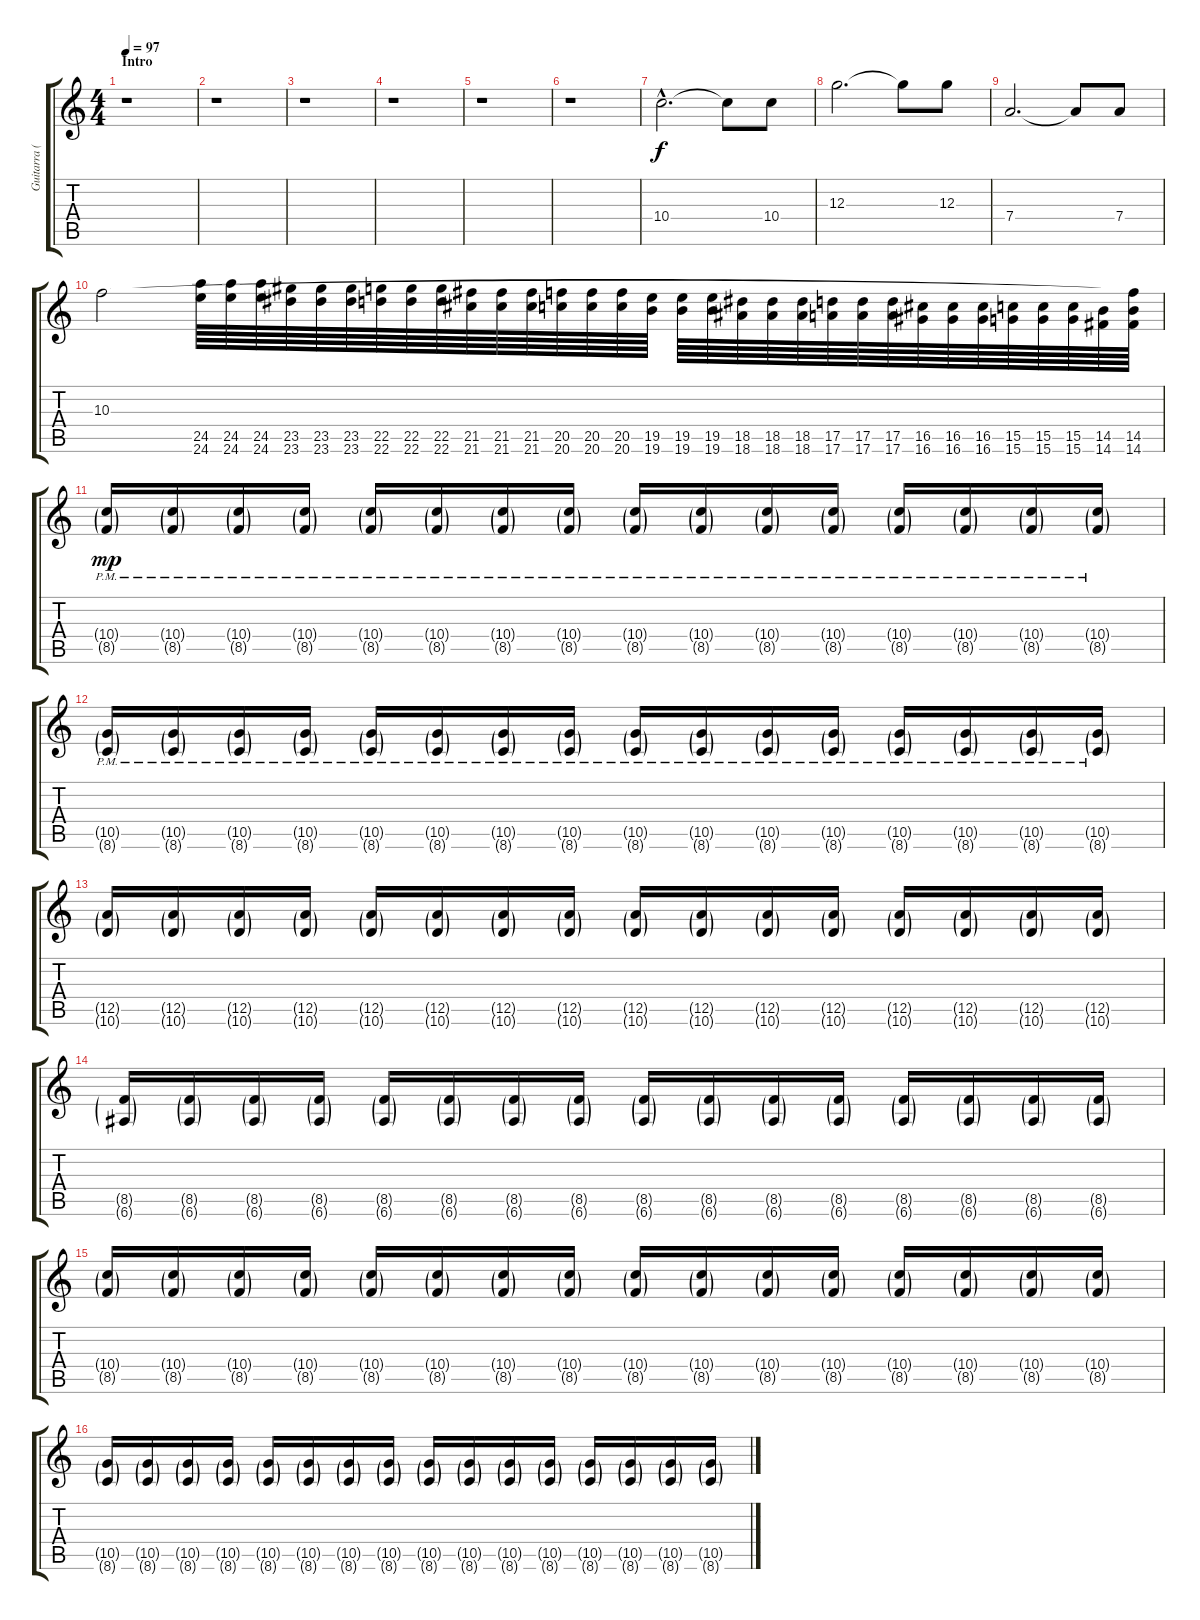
\track ("Guitarra (Indio)" "Guitarra (") {instrument distortionguitar}
\staff {score tabs}
\tuning (E4 B3 G3 D3 A2 E2) {hide}
\ts (4 4)
\section ("" "Intro")
\tempo 97
\clef g2
\ks c
r.1{dy f instrument distortionguitar} |
r.1 |
r.1 |
r.1 |
r.1 |
r.1 |
10.4{hac}.2{d} 10.4{t}.8 10.4.8 |
12.3.2{d} 12.3{t}.8 12.3.8 |
7.4.2{d} 7.4{t}.8 7.4.8 |
10.3.2 (24.5 24.6).64 (24.5 24.6).64 (24.5 24.6).64 (23.5 23.6).64 (23.5 23.6).64 (23.5 23.6).64 (22.5 22.6).64 (22.5 22.6).64 (22.5 22.6).64 (21.5 21.6).64 (21.5 21.6).64 (21.5 21.6).64 (20.5 20.6).64 (20.5 20.6).64 (20.5 20.6).64 (19.5 19.6).64 (19.5 19.6).64 (19.5 19.6).64 (18.5 18.6).64 (18.5 18.6).64 (18.5 18.6).64 (17.5 17.6).64 (17.5 17.6).64 (17.5 17.6).64 (16.5 16.6).64 (16.5 16.6).64 (16.5 16.6).64 (15.5 15.6).64 (15.5 15.6).64 (15.5 15.6).64 (14.5 14.6).64 (10.3{t} 14.5 14.6).64 |
(10.4{g pm} 8.5{g pm}).16{dy mp volume 9 instrument electricguitarmuted} (10.4{g pm} 8.5{g pm}).16 (10.4{g pm} 8.5{g pm}).16 (10.4{g pm} 8.5{g pm}).16 (10.4{g pm} 8.5{g pm}).16 (10.4{g pm} 8.5{g pm}).16 (10.4{g pm} 8.5{g pm}).16 (10.4{g pm} 8.5{g pm}).16 (10.4{g pm} 8.5{g pm}).16 (10.4{g pm} 8.5{g pm}).16 (10.4{g pm} 8.5{g pm}).16 (10.4{g pm} 8.5{g pm}).16 (10.4{g pm} 8.5{g pm}).16 (10.4{g pm} 8.5{g pm}).16 (10.4{g pm} 8.5{g pm}).16 (10.4{g pm} 8.5{g pm}).16 |
(10.5{g pm} 8.6{g pm}).16 (10.5{g pm} 8.6{g pm}).16 (10.5{g pm} 8.6{g pm}).16 (10.5{g pm} 8.6{g pm}).16 (10.5{g pm} 8.6{g pm}).16 (10.5{g pm} 8.6{g pm}).16 (10.5{g pm} 8.6{g pm}).16 (10.5{g pm} 8.6{g pm}).16 (10.5{g pm} 8.6{g pm}).16 (10.5{g pm} 8.6{g pm}).16 (10.5{g pm} 8.6{g pm}).16 (10.5{g pm} 8.6{g pm}).16 (10.5{g pm} 8.6{g pm}).16 (10.5{g pm} 8.6{g pm}).16 (10.5{g pm} 8.6{g pm}).16 (10.5{g pm} 8.6{g pm}).16 |
(12.5{g} 10.6{g}).16 (12.5{g} 10.6{g}).16 (12.5{g} 10.6{g}).16 (12.5{g} 10.6{g}).16 (12.5{g} 10.6{g}).16 (12.5{g} 10.6{g}).16 (12.5{g} 10.6{g}).16 (12.5{g} 10.6{g}).16 (12.5{g} 10.6{g}).16 (12.5{g} 10.6{g}).16 (12.5{g} 10.6{g}).16 (12.5{g} 10.6{g}).16 (12.5{g} 10.6{g}).16 (12.5{g} 10.6{g}).16 (12.5{g} 10.6{g}).16 (12.5{g} 10.6{g}).16 |
(8.5{g} 6.6{g}).16 (8.5{g} 6.6{g}).16 (8.5{g} 6.6{g}).16 (8.5{g} 6.6{g}).16 (8.5{g} 6.6{g}).16 (8.5{g} 6.6{g}).16 (8.5{g} 6.6{g}).16 (8.5{g} 6.6{g}).16 (8.5{g} 6.6{g}).16 (8.5{g} 6.6{g}).16 (8.5{g} 6.6{g}).16 (8.5{g} 6.6{g}).16 (8.5{g} 6.6{g}).16 (8.5{g} 6.6{g}).16 (8.5{g} 6.6{g}).16 (8.5{g} 6.6{g}).16 |
(10.4{g} 8.5{g}).16 (10.4{g} 8.5{g}).16 (10.4{g} 8.5{g}).16 (10.4{g} 8.5{g}).16 (10.4{g} 8.5{g}).16 (10.4{g} 8.5{g}).16 (10.4{g} 8.5{g}).16 (10.4{g} 8.5{g}).16 (10.4{g} 8.5{g}).16 (10.4{g} 8.5{g}).16 (10.4{g} 8.5{g}).16 (10.4{g} 8.5{g}).16 (10.4{g} 8.5{g}).16 (10.4{g} 8.5{g}).16 (10.4{g} 8.5{g}).16 (10.4{g} 8.5{g}).16 |
(10.5{g} 8.6{g}).16 (10.5{g} 8.6{g}).16 (10.5{g} 8.6{g}).16 (10.5{g} 8.6{g}).16 (10.5{g} 8.6{g}).16 (10.5{g} 8.6{g}).16 (10.5{g} 8.6{g}).16 (10.5{g} 8.6{g}).16 (10.5{g} 8.6{g}).16 (10.5{g} 8.6{g}).16 (10.5{g} 8.6{g}).16 (10.5{g} 8.6{g}).16 (10.5{g} 8.6{g}).16 (10.5{g} 8.6{g}).16 (10.5{g} 8.6{g}).16 (10.5{g} 8.6{g}).16
